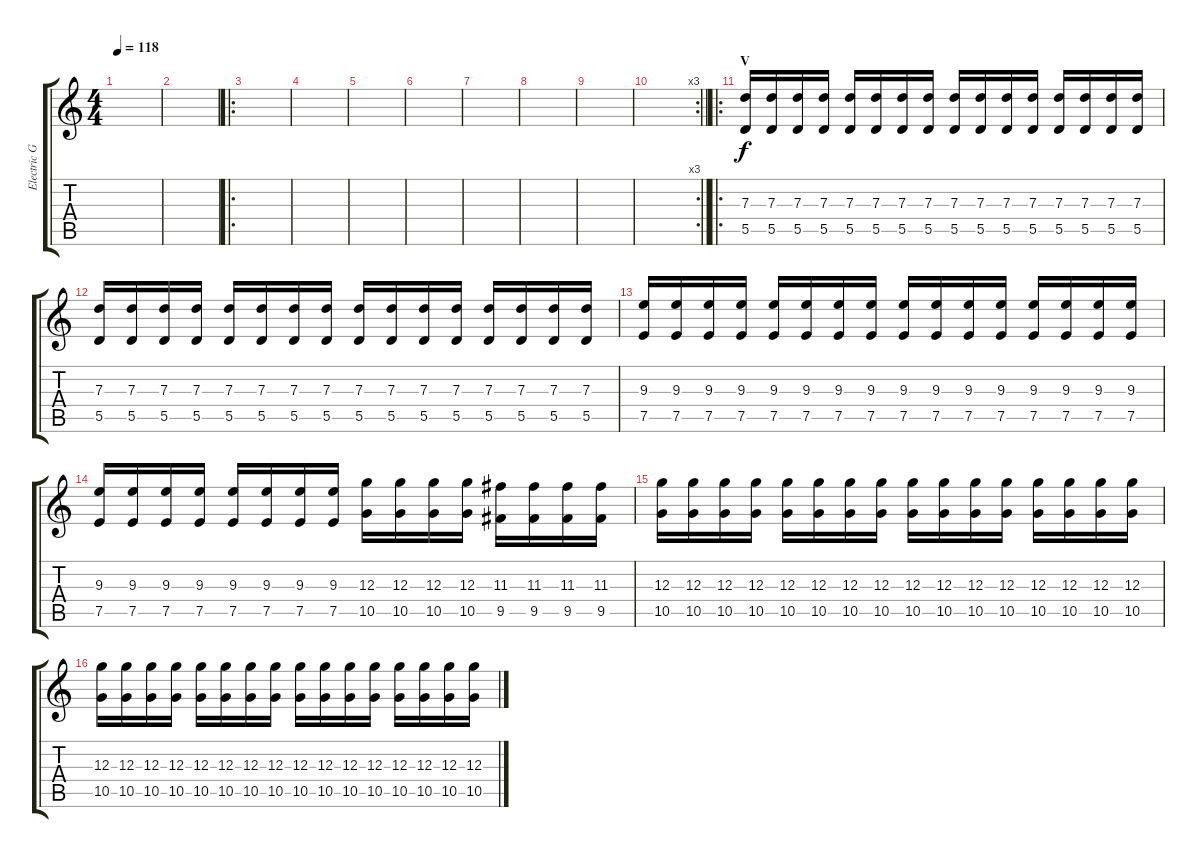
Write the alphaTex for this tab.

\track ("Electric Guitar" "Electric G") {instrument overdrivenguitar}
\staff {score tabs}
\tuning (E4 B3 G3 D3 A2 E2) {hide}
\ts (4 4)
\tempo 118
\clef g2
\ks c
|
|
\ro
|
|
|
|
|
|
|
\rc 3
\barLineRight lightlight
|
\ro
\section ("" "V")
(7.3 5.5).16 (7.3 5.5).16 (7.3 5.5).16 (7.3 5.5).16 (7.3 5.5).16 (7.3 5.5).16 (7.3 5.5).16 (7.3 5.5).16 (7.3 5.5).16 (7.3 5.5).16 (7.3 5.5).16 (7.3 5.5).16 (7.3 5.5).16 (7.3 5.5).16 (7.3 5.5).16 (7.3 5.5).16 |
(7.3 5.5).16 (7.3 5.5).16 (7.3 5.5).16 (7.3 5.5).16 (7.3 5.5).16 (7.3 5.5).16 (7.3 5.5).16 (7.3 5.5).16 (7.3 5.5).16 (7.3 5.5).16 (7.3 5.5).16 (7.3 5.5).16 (7.3 5.5).16 (7.3 5.5).16 (7.3 5.5).16 (7.3 5.5).16 |
(9.3 7.5).16 (9.3 7.5).16 (9.3 7.5).16 (9.3 7.5).16 (9.3 7.5).16 (9.3 7.5).16 (9.3 7.5).16 (9.3 7.5).16 (9.3 7.5).16 (9.3 7.5).16 (9.3 7.5).16 (9.3 7.5).16 (9.3 7.5).16 (9.3 7.5).16 (9.3 7.5).16 (9.3 7.5).16 |
(9.3 7.5).16 (9.3 7.5).16 (9.3 7.5).16 (9.3 7.5).16 (9.3 7.5).16 (9.3 7.5).16 (9.3 7.5).16 (9.3 7.5).16 (12.3 10.5).16 (12.3 10.5).16 (12.3 10.5).16 (12.3 10.5).16 (11.3 9.5).16 (11.3 9.5).16 (11.3 9.5).16 (11.3 9.5).16 |
(12.3 10.5).16 (12.3 10.5).16 (12.3 10.5).16 (12.3 10.5).16 (12.3 10.5).16 (12.3 10.5).16 (12.3 10.5).16 (12.3 10.5).16 (12.3 10.5).16 (12.3 10.5).16 (12.3 10.5).16 (12.3 10.5).16 (12.3 10.5).16 (12.3 10.5).16 (12.3 10.5).16 (12.3 10.5).16 |
(12.3 10.5).16 (12.3 10.5).16 (12.3 10.5).16 (12.3 10.5).16 (12.3 10.5).16 (12.3 10.5).16 (12.3 10.5).16 (12.3 10.5).16 (12.3 10.5).16 (12.3 10.5).16 (12.3 10.5).16 (12.3 10.5).16 (12.3 10.5).16 (12.3 10.5).16 (12.3 10.5).16 (12.3 10.5).16
